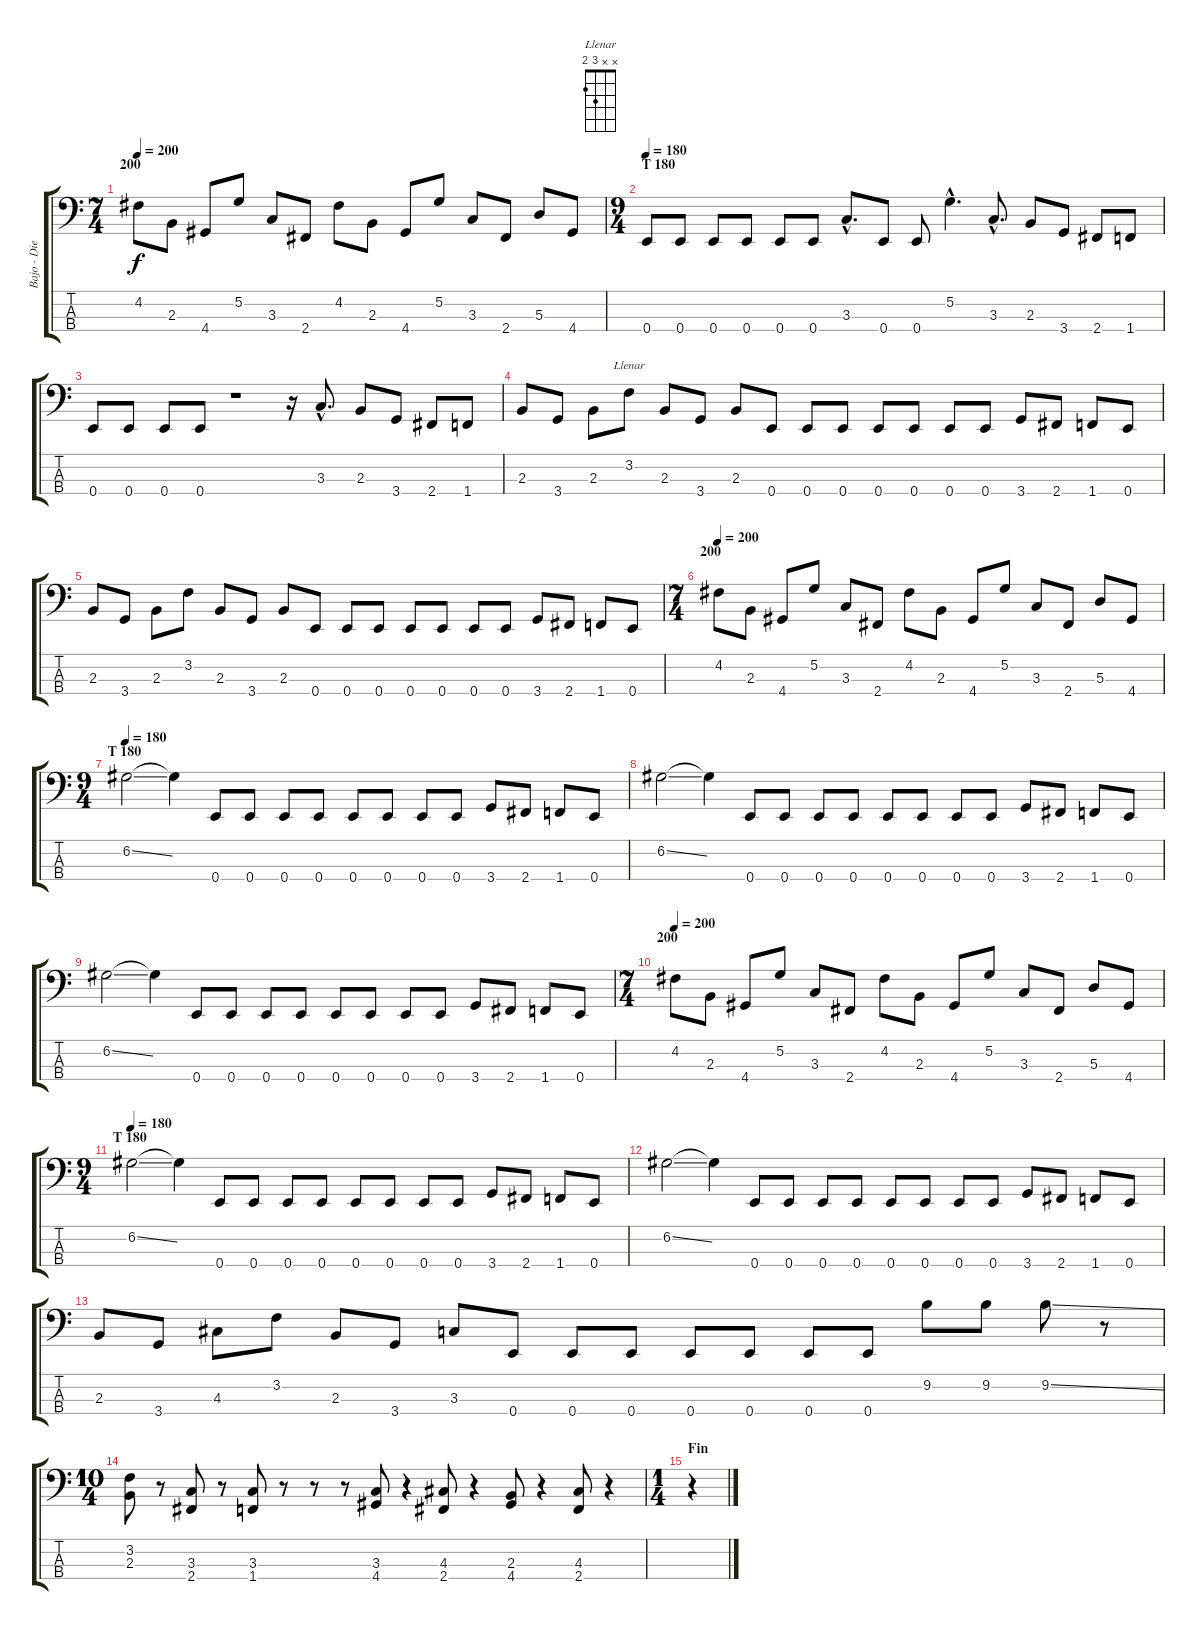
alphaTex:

\track ("Bajo - Diego" "Bajo - Die") {instrument electricbassfinger}
\staff {score tabs}
\tuning (G2 D2 A1 E1) {hide}
\chord ("Llenar" x x 3 2)
\ts (7 4)
\section ("" "200")
\tempo 200
\clef f4
\ks c
4.2.8{dy f} 2.3.8 4.4.8 5.2.8 3.3.8 2.4.8 4.2.8 2.3.8 4.4.8 5.2.8 3.3.8 2.4.8 5.3.8 4.4.8 |
\ts (9 4)
\section ("" "T 180")
\tempo 180
0.4.8 0.4.8 0.4.8 0.4.8 0.4.8 0.4.8 3.3{hac}.8{d} 0.4.8 0.4.8 5.2{hac}.4{d} 3.3{hac}.8{d} 2.3.8 3.4.8 2.4.8 1.4.8 |
0.4.8 0.4.8 0.4.8 0.4.8 r.1 r.16 3.3{hac}.8{d} 2.3.8 3.4.8 2.4.8 1.4.8 |
2.3.8 3.4.8 2.3.8 3.2.8{ch "Llenar"} 2.3.8 3.4.8 2.3.8 0.4.8 0.4.8 0.4.8 0.4.8 0.4.8 0.4.8 0.4.8 3.4.8 2.4.8 1.4.8 0.4.8 |
2.3.8 3.4.8 2.3.8 3.2.8 2.3.8 3.4.8 2.3.8 0.4.8 0.4.8 0.4.8 0.4.8 0.4.8 0.4.8 0.4.8 3.4.8 2.4.8 1.4.8 0.4.8 |
\ts (7 4)
\section ("" "200")
\tempo 200
4.2.8 2.3.8 4.4.8 5.2.8 3.3.8 2.4.8 4.2.8 2.3.8 4.4.8 5.2.8 3.3.8 2.4.8 5.3.8 4.4.8 |
\ts (9 4)
\section ("" "T 180")
\tempo 180
6.2{ss}.2 6.2{t}.4 0.4.8 0.4.8 0.4.8 0.4.8 0.4.8 0.4.8 0.4.8 0.4.8 3.4.8 2.4.8 1.4.8 0.4.8 |
6.2{ss}.2 6.2{t}.4 0.4.8 0.4.8 0.4.8 0.4.8 0.4.8 0.4.8 0.4.8 0.4.8 3.4.8 2.4.8 1.4.8 0.4.8 |
6.2{ss}.2 6.2{t}.4 0.4.8 0.4.8 0.4.8 0.4.8 0.4.8 0.4.8 0.4.8 0.4.8 3.4.8 2.4.8 1.4.8 0.4.8 |
\ts (7 4)
\section ("" "200")
\tempo 200
4.2.8 2.3.8 4.4.8 5.2.8 3.3.8 2.4.8 4.2.8 2.3.8 4.4.8 5.2.8 3.3.8 2.4.8 5.3.8 4.4.8 |
\ts (9 4)
\section ("" "T 180")
\tempo 180
6.2{ss}.2 6.2{t}.4 0.4.8 0.4.8 0.4.8 0.4.8 0.4.8 0.4.8 0.4.8 0.4.8 3.4.8 2.4.8 1.4.8 0.4.8 |
6.2{ss}.2 6.2{t}.4 0.4.8 0.4.8 0.4.8 0.4.8 0.4.8 0.4.8 0.4.8 0.4.8 3.4.8 2.4.8 1.4.8 0.4.8 |
2.3.8 3.4.8 4.3.8 3.2.8 2.3.8 3.4.8 3.3.8 0.4.8 0.4.8 0.4.8 0.4.8 0.4.8 0.4.8 0.4.8 9.2.8 9.2.8 9.2{ss}.8 r.8 |
\ts (10 4)
(3.2 2.3).8 r.8 (3.3 2.4).8 r.8 (3.3 1.4).8 r.8 r.8 r.8 (3.3 4.4).8 r.4 (4.3 2.4).8 r.4 (2.3 4.4).8 r.4 (4.3 2.4).8 r.4 |
\ts (1 4)
\section ("" "Fin")
r.4
